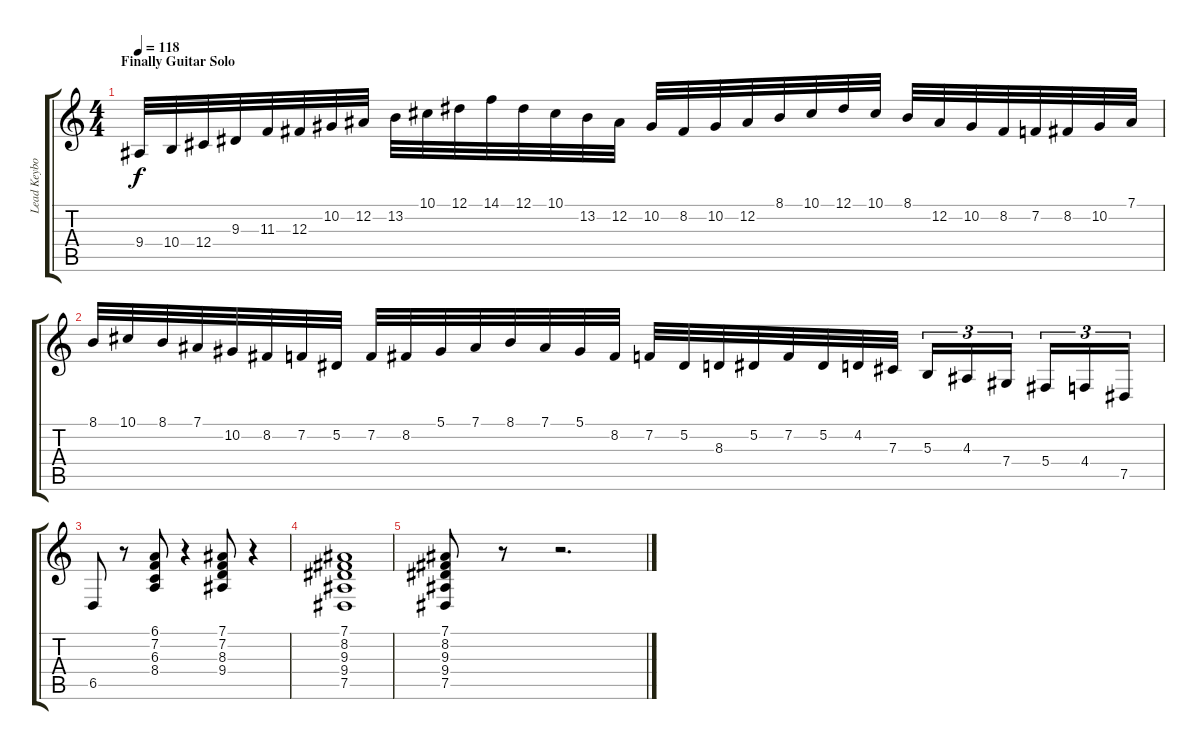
\track ("Lead Keyboard" "Lead Keybo") {instrument lead2sawtooth}
\staff {score tabs}
\tuning (Eb4 Bb3 Gb3 Db3 Ab2 Eb2) {hide}
\ts (4 4)
\section ("" "Finally Guitar Solo")
\tempo 118
\clef g2
\ks c
9.4.32{dy f volume 13 instrument contrabass} 10.4.32 12.4.32 9.3.32 11.3.32 12.3.32 10.2.32 12.2.32 13.2.32 10.1.32 12.1.32 14.1.32 12.1.32 10.1.32 13.2.32 12.2.32 10.2.32 8.2.32 10.2.32 12.2.32 8.1.32 10.1.32 12.1.32 10.1.32 8.1.32 12.2.32 10.2.32 8.2.32 7.2.32 8.2.32 10.2.32 7.1.32 |
8.1.32 10.1.32 8.1.32 7.1.32 10.2.32 8.2.32 7.2.32 5.2.32 7.2.32 8.2.32 5.1.32 7.1.32 8.1.32 7.1.32 5.1.32 8.2.32 7.2.32 5.2.32 8.3.32 5.2.32 7.2.32 5.2.32 4.2.32 7.3.32 5.3.16{tu (3 2)} 4.3.16{tu (3 2)} 7.4.16{tu (3 2)} 5.4.16{tu (3 2)} 4.4.16{tu (3 2)} 7.5.16{tu (3 2)} |
6.5.8 r.8 (6.1 7.2 6.3 8.4).8{instrument stringensemble1} r.4 (7.1 7.2 8.3 9.4).8 r.4 |
(7.1 8.2 9.3 9.4 7.5).1 |
(7.1 8.2 9.3 9.4 7.5).8 r.8 r.2{d}
